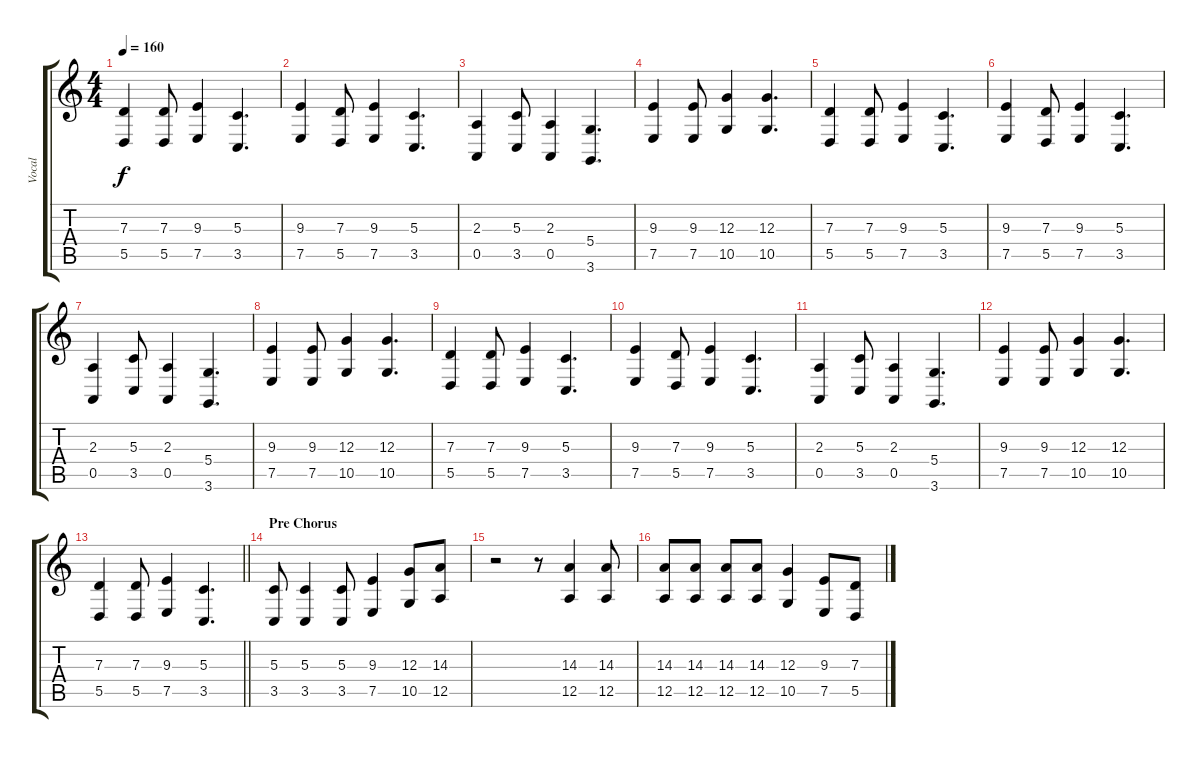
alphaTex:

\track ("Vocal" "Vocal") {instrument tenorsax}
\staff {score tabs}
\tuning (E4 B3 G3 D3 A2 E2) {hide}
\ts (4 4)
\tempo 160
\clef g2
\ks c
(7.3 5.5).4{dy f} (7.3 5.5).8 (9.3 7.5).4 (5.3 3.5).4{d} |
(9.3 7.5).4 (7.3 5.5).8 (9.3 7.5).4 (5.3 3.5).4{d} |
(2.3 0.5).4 (5.3 3.5).8 (2.3 0.5).4 (5.4 3.6).4{d} |
(9.3 7.5).4 (9.3 7.5).8 (12.3 10.5).4 (12.3 10.5).4{d} |
(7.3 5.5).4 (7.3 5.5).8 (9.3 7.5).4 (5.3 3.5).4{d} |
(9.3 7.5).4 (7.3 5.5).8 (9.3 7.5).4 (5.3 3.5).4{d} |
(2.3 0.5).4 (5.3 3.5).8 (2.3 0.5).4 (5.4 3.6).4{d} |
(9.3 7.5).4 (9.3 7.5).8 (12.3 10.5).4 (12.3 10.5).4{d} |
(7.3 5.5).4 (7.3 5.5).8 (9.3 7.5).4 (5.3 3.5).4{d} |
(9.3 7.5).4 (7.3 5.5).8 (9.3 7.5).4 (5.3 3.5).4{d} |
(2.3 0.5).4 (5.3 3.5).8 (2.3 0.5).4 (5.4 3.6).4{d} |
(9.3 7.5).4 (9.3 7.5).8 (12.3 10.5).4 (12.3 10.5).4{d} |
\barLineRight lightlight
(7.3 5.5).4 (7.3 5.5).8 (9.3 7.5).4 (5.3 3.5).4{d} |
\section ("" "Pre Chorus")
(5.3 3.5).8 (5.3 3.5).4 (5.3 3.5).8 (9.3 7.5).4 (12.3 10.5).8 (14.3 12.5).8 |
r.2 r.8 (14.3 12.5).4 (14.3 12.5).8 |
(14.3 12.5).8 (14.3 12.5).8 (14.3 12.5).8 (14.3 12.5).8 (12.3 10.5).4 (9.3 7.5).8 (7.3 5.5).8
